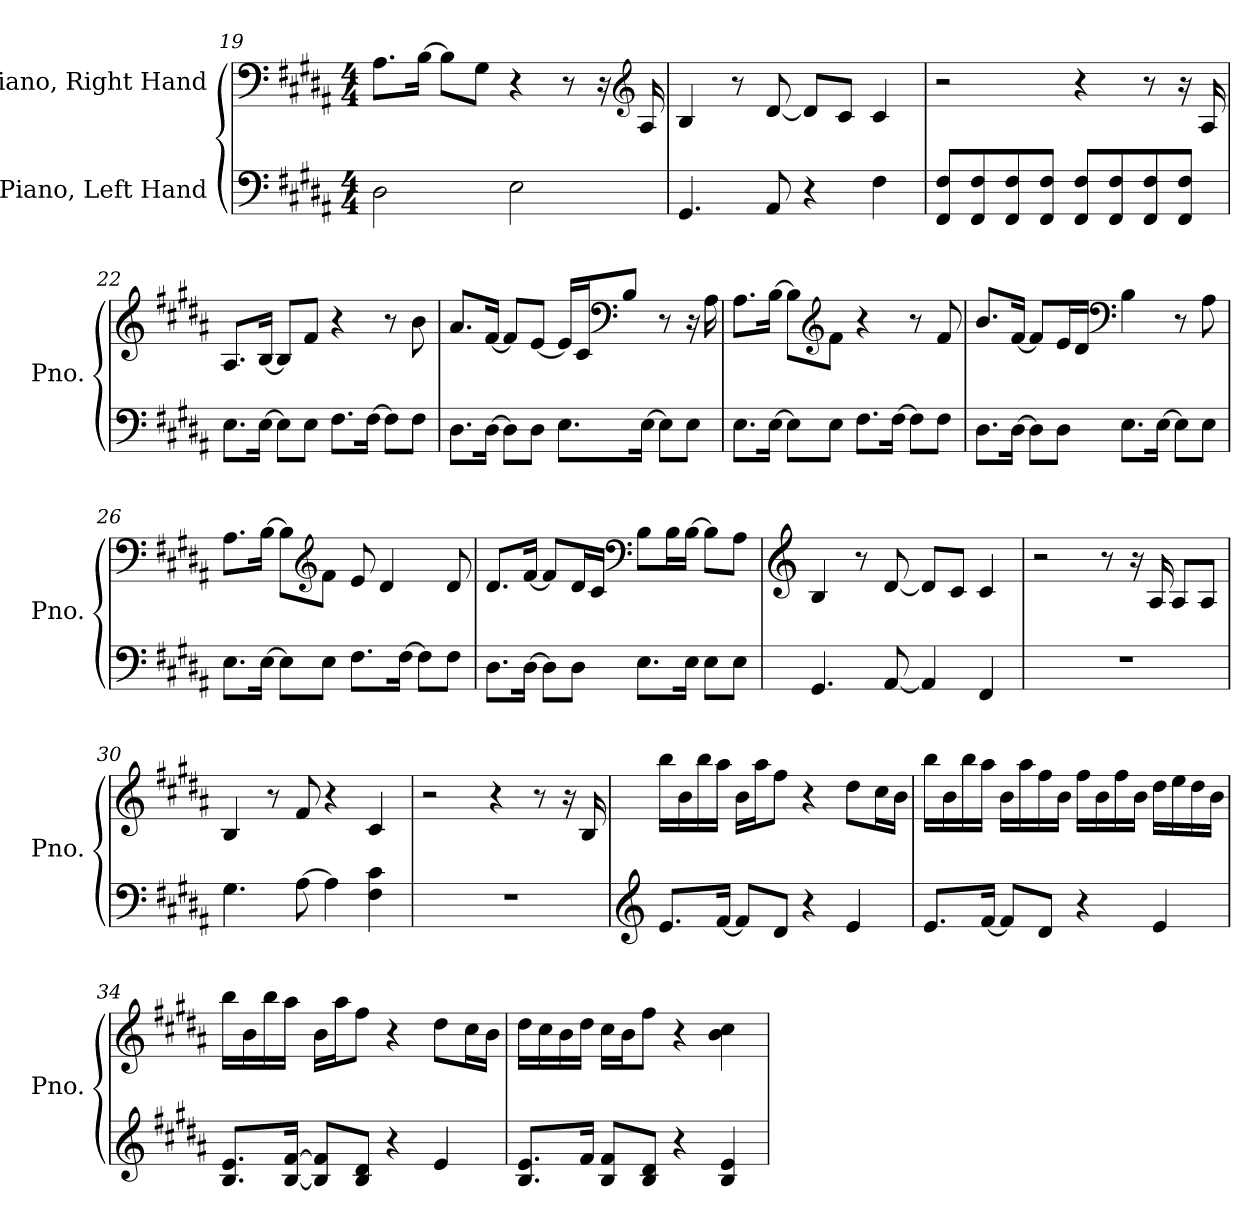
**kern	**kern
*part2	*part1
*staff2	*staff1
*I"Piano, Left Hand	*I"Piano, Right Hand
*I'Pno.	*I'Pno.
!!LO:LB:g=z
*clefF4	*clefF4
*k[f#c#g#d#a#]	*k[f#c#g#d#a#]
*M4/4	*M4/4
=19	=19
2D#\	8.A#\L
.	[16B\Jk
.	8B\L]
.	8G#\J
2E\	4r
.	8r
.	16r
*	*clefG2
.	16A#/
=20	=20
4.GG#/	4B/
.	8r
8AA#/	[8d#/
4r	8d#/L]
.	8c#/J
4F#\	4c#/
=21	=21
8FF#/ 8F#/L	2r
8FF#/ 8F#/	.
8FF#/ 8F#/	.
8FF#/ 8F#/J	.
8FF#/ 8F#/L	4r
8FF#/ 8F#/	.
8FF#/ 8F#/	8r
8FF#/ 8F#/J	16r
.	16A#/
=22	=22
8.E\L	8.A#/L
[16E\Jk	[16B/Jk
8E\L]	8B/L]
8E\J	8f#/J
8.F#\L	4r
[16F#\Jk	.
8F#\L]	8r
8F#\J	8b\
!!LO:LB:g=z
=23	=23
8.D#\L	8.a#/L
[16D#\Jk	[16f#/Jk
8D#\L]	8f#/L]
8D#\J	[8e/J
8.E\L	16e/LL]
.	16c#/J
*	*clefF4
.	8B/J
[16E\Jk	.
8E\L]	8r
8E\J	16r
.	16A#\
=24	=24
8.E\L	8.A#\L
[16E\Jk	[16B\Jk
8E\L]	8B\L]
*	*clefG2
8E\J	8f#\J
8.F#\L	4r
[16F#\Jk	.
8F#\L]	8r
8F#\J	8f#/
=25	=25
8.D#\L	8.b/L
[16D#\Jk	[16f#/Jk
8D#\L]	8f#/L]
8D#\J	16e/L
.	16d#/JJ
*	*clefF4
8.E\L	4B\
[16E\Jk	.
8E\L]	8r
8E\J	8A#\
!!LO:LB:g=z
=26	=26
8.E\L	8.A#\L
[16E\Jk	[16B\Jk
8E\L]	8B\L]
*	*clefG2
8E\J	8f#\J
8.F#\L	8e/
.	4d#/
[16F#\Jk	.
8F#\L]	.
8F#\J	8d#/
=27	=27
8.D#\L	8.d#/L
[16D#\Jk	[16f#/Jk
8D#\L]	8f#/L]
8D#\J	16d#/L
.	16c#/JJ
*	*clefF4
8.E\L	8B\L
.	16B\L
16E\Jk	[16B\JJ
8E\L	8B\L]
8E\J	8A#\J
=28	=28
*	*clefG2
4.GG#/	4B/
.	8r
[8AA#/	[8d#/
4AA#/]	8d#/L]
.	8c#/J
4FF#/	4c#/
=29	=29
1r	2r
.	8r
.	16r
.	16A#/
.	8A#/L
.	8A#/J
!!LO:LB:g=z
=30	=30
4.G#\	4B/
.	8r
[8A#\	8f#/
4A#\]	4r
4F#\ 4c#\	4c#/
=31	=31
1r	2r
.	4r
.	8r
.	16r
.	16B/
=32	=32
*clefG2	*
8.e/L	16bb\LL
.	16b\
.	16bb\
[16f#/Jk	16aa#\JJ
8f#/L]	16b\LL
.	16aa#\J
8d#/J	8ff#\J
4r	4r
4e/	8dd#\L
.	16cc#\L
.	16b\JJ
=33	=33
8.e/L	16bb\LL
.	16b\
.	16bb\
[16f#/Jk	16aa#\JJ
8f#/L]	16b\LL
.	16aa#\
8d#/J	16ff#\
.	16b\JJ
4r	16ff#\LL
.	16b\
.	16ff#\
.	16b\JJ
4e/	16dd#\LL
.	16ee\
.	16dd#\
.	16b\JJ
!!LO:LB:g=z
=34	=34
8.B/ 8.e/L	16bb\LL
.	16b\
.	16bb\
[16B/ [16f#/Jk	16aa#\JJ
8B/] 8f#/]L	16b\LL
.	16aa#\J
8B/ 8d#/J	8ff#\J
4r	4r
4e/	8dd#\L
.	16cc#\L
.	16b\JJ
=35	=35
8.B/ 8.e/L	16dd#\LL
.	16cc#\
.	16b\
16f#/Jk	16dd#\JJ
8B/ 8f#/L	16cc#\LL
.	16b\J
8B/ 8d#/J	8ff#\J
4r	4r
4B/ 4e/	4b\ 4cc#\
=	=
*-	*-
